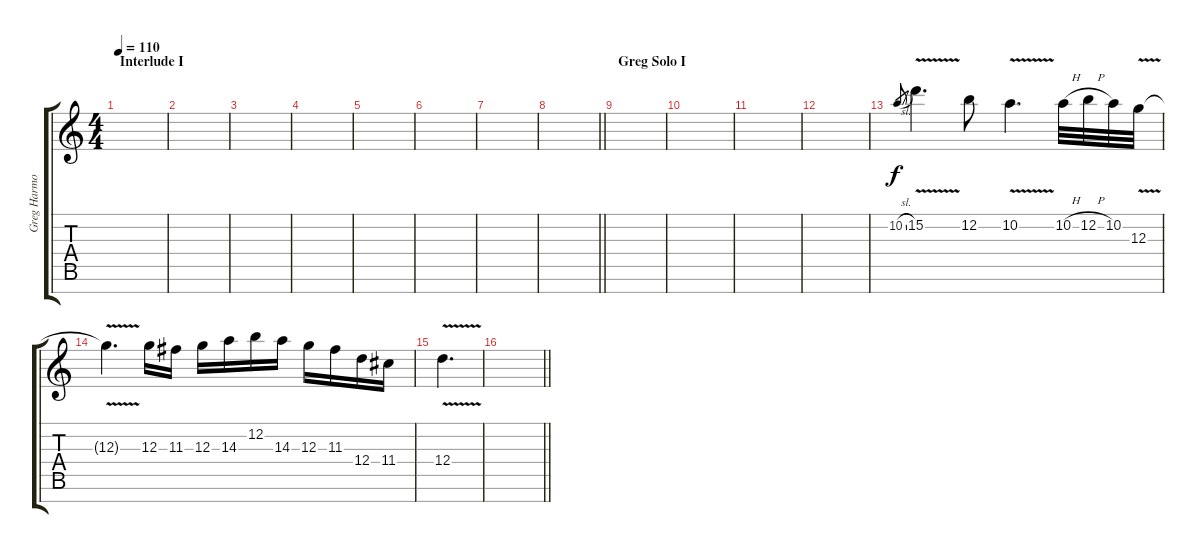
\track ("Greg Harmonies" "Greg Harmo") {instrument distortionguitar}
\staff {score tabs}
\tuning (E4 B3 G3 D3 A2 E2 B1) {hide}
\ts (4 4)
\section ("" "Interlude I")
\tempo 110
\clef g2
\ks c
|
|
|
|
|
|
|
\barLineRight lightlight
|
\section ("" "Greg Solo I")
|
|
|
|
10.2{sl}.8{gr} 15.2{v}.4{d} 12.2.8 10.2{v}.4{d} 10.2{h}.32 12.2{h}.32 10.2.32 12.3{v}.32 |
12.3{v t}.4{d} 12.3.16 11.3.16 12.3.16 14.3.16 12.2.16 14.3.16 12.3.16 11.3.16 12.4.16 11.4.16 |
12.4{v}.4{d} |
\barLineRight lightlight
